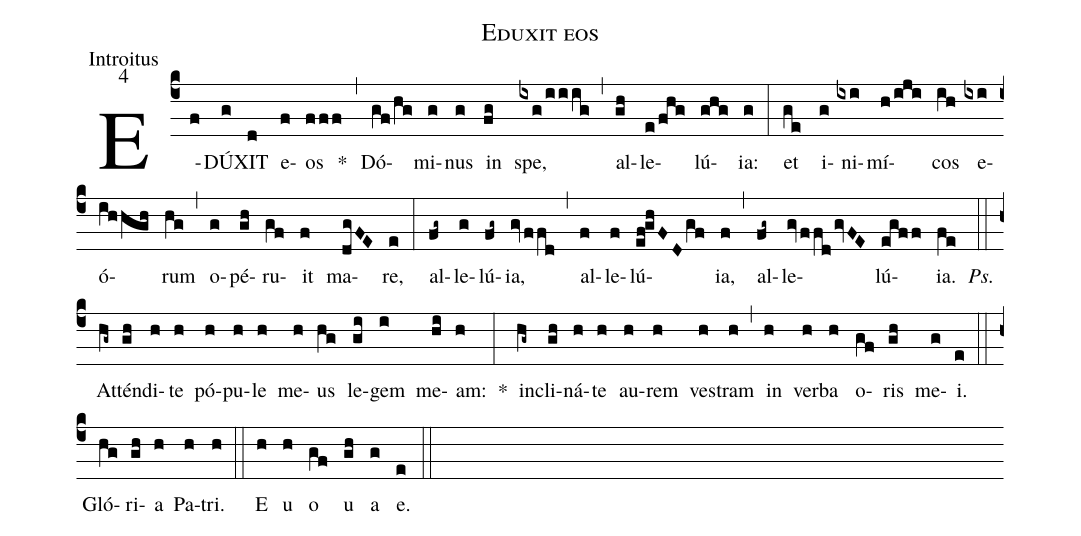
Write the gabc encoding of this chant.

name:Eduxit eos;
office-part:Introitus;
mode:4;
%%
(c4) E(f)DÚ(g)XIT(d) e(f)os(fff) *(,) Dó(gf/hg)mi(g)nus(g) in(fg) spe,(ixg/iiig) (,) al(gh)le(e/fhg)lú(ghg)ia:(g) (:) et(ge) i(g)ni(ixi)mí(h/iji)cos(ih) e(ixi)ó(ihhgh)rum(hg) (,) o(g)pé(gh)ru(gf)it(f) ma(dgFE)re,(e) (:) al(fg~)le(g)lú(fg~)ia,(gv/ffd) (,) al(f)le(f)lú(ef!ghFD/gf)ia,(f) (,) al(fg~)le(gv/ffd/gvFE)lú(egff)ia.(fe) <i>Ps.</i>(::) At(hg~)tén(gh)di(h)te(h) pó(h)pu(h)le(h) me(h)us(hg) le(gi)gem(i) me(hi)am:(h) *(:) in(hg~)cli(gh)ná(h)te(h) au(h)rem(h) ves(h)tram(h) (,) in(h) ver(h)ba(h) o(gf)ris(gh) me(g)i.(e) (::) Gló(hg)ri(gh)a(h) Pa(h)tri.(h) (::) E(h) u(h) o(gf) u(gh) a(g) e.(e) (::)
